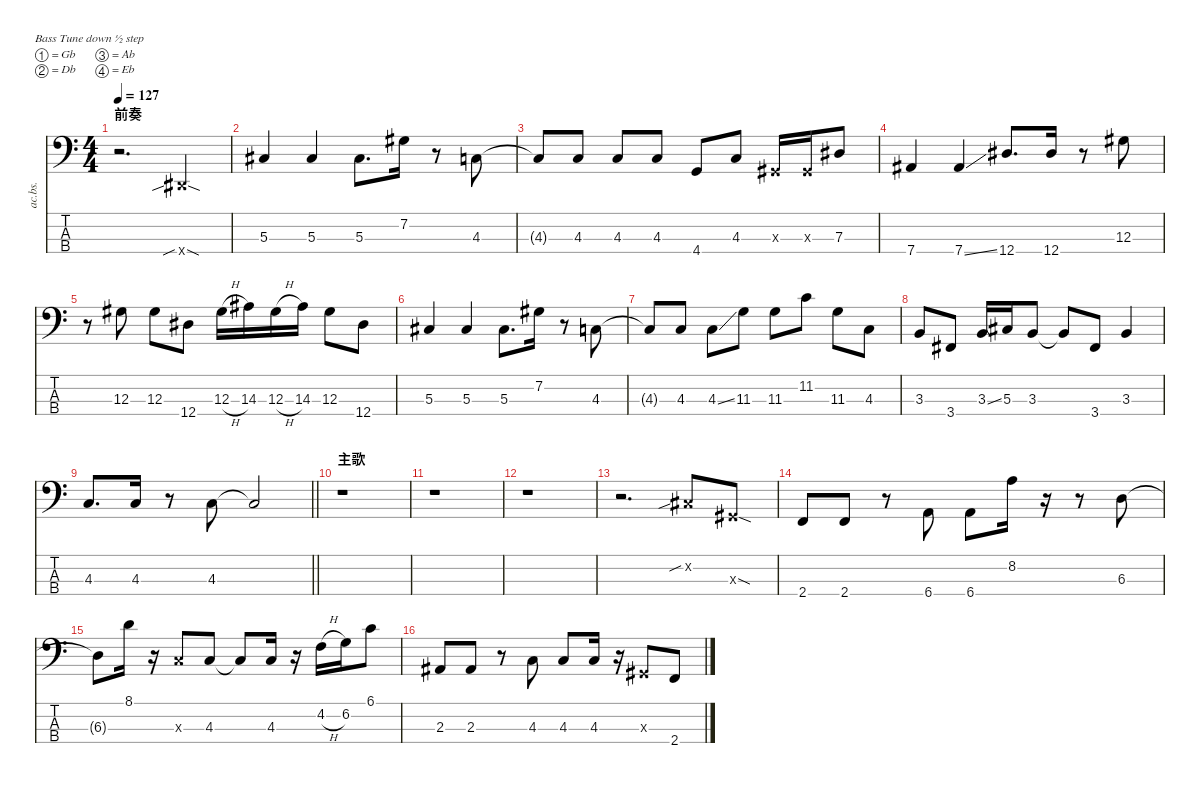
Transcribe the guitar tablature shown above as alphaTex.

\defaultSystemsLayout 4
\hideDynamics
\bracketExtendMode nobrackets
\track ("Acoustic Bass" "ac.bs.") {instrument acousticbass}
\staff {score tabs}
\tuning (Gb2 Db2 Ab1 Eb1)
\ts (4 4)
\section ("" "前奏")
\tempo 127
\clef f4
\ks c
r.2{d dy mf instrument acousticbass beam Down} 0.4{sib sod x acc #}.4{beam Up} |
5.3{acc #}.4{beam Up} 5.3{acc #}.4{beam Up} 5.3{acc #}.8{d beam Down} 7.2{acc #}.16{beam Down} r.8{beam Down} 4.3.8{beam Up} |
4.3{t}.8{beam Up} 4.3.8{beam Up} 4.3.8{beam Up} 4.3.8{beam Up} 4.4.8{beam Up} 4.3.8{beam Up} 0.3{x acc #}.16{beam Up} 0.3{x acc #}.16{beam Up} 7.3{acc #}.8{beam Up} |
7.4{acc #}.4{beam Up} 7.4{ss acc #}.4{beam Up} 12.4{acc #}.8{d beam Up} 12.4{acc #}.16{beam Up} r.8{beam Down} 12.3{acc #}.8{beam Down} |
r.8{beam Down} 12.3{acc #}.8{beam Down} 12.3{acc #}.8{beam Down} 12.4{acc #}.8{beam Down} 12.3{h acc #}.16{beam Down} 14.3{acc #}.16{beam Down} 12.3{h acc #}.16{beam Down} 14.3{acc #}.16{beam Down} 12.3{acc #}.8{beam Down} 12.4{acc #}.8{beam Down} |
5.3{acc #}.4{beam Up} 5.3{acc #}.4{beam Up} 5.3{acc #}.8{d beam Down} 7.2{acc #}.16{beam Down} r.8{beam Down} 4.3.8{beam Up} |
4.3{t}.8{beam Up} 4.3.8{beam Up} 4.3{ss}.8{beam Down} 11.3.8{beam Down} 11.3.8{beam Down} 11.2.8{beam Down} 11.3.8{beam Down} 4.3.8{beam Down} |
3.3.8{beam Up} 3.4{acc #}.8{beam Up} 3.3{ss}.16{beam Up} 5.3{acc #}.16{beam Up} 3.3.8{beam Up} 3.3{t}.8{beam Up} 3.4{acc #}.8{beam Up} 3.3.4{beam Up} |
\barLineRight lightlight
4.3.8{d beam Up} 4.3.16{beam Up} r.8{beam Down} 4.3.8{beam Up} 4.3{t}.2{beam Up} |
\section ("" "主歌")
r.1{beam Down} |
r.1{beam Down} |
r.1{beam Down} |
r.2{d beam Down} 0.2{sib x acc #}.8{beam Up} 0.3{sod x acc #}.8{beam Up} |
2.4.8{beam Up} 2.4.8{beam Up} r.8{beam Down} 6.4.8{beam Up} 6.4.8{beam Down} 8.2.16{beam Down} r.16{beam Down} r.8{beam Down} 6.3.8{beam Down} |
6.3{t}.8{beam Down} 8.1.16{beam Down} r.16{beam Down} 4.3{x}.8{beam Up} 4.3.8{beam Up} 4.3{t}.8{beam Up} 4.3.16{beam Up} r.16{beam Down} 4.2{h}.16{beam Down} 6.2.16{beam Down} 6.1.8{beam Down} |
2.3{acc #}.8{beam Up} 2.3{acc #}.8{beam Up} r.8{beam Down} 4.3.8{beam Up} 4.3.8{beam Up} 4.3.16{beam Up} r.16{beam Down} 0.3{x acc #}.8{beam Up} 2.4.8{beam Up}
